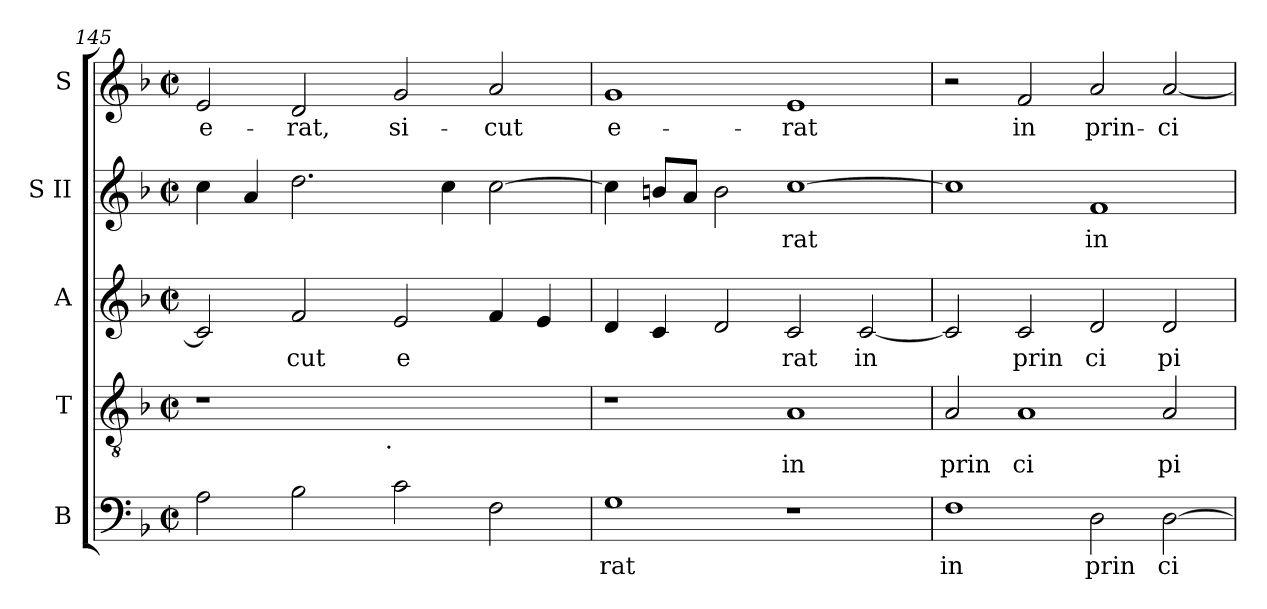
**kern	**text	**kern	**text	**kern	**text	**kern	**text	**kern	**text
*part5	*part5	*part4	*part4	*part3	*part3	*part2	*part2	*part1	*part1
*staff5	*staff5	*staff4	*staff4	*staff3	*staff3	*staff2	*staff2	*staff1	*staff1
*I"B	*	*I"T	*	*I"A	*	*I"S II	*	*I"S	*
*I'B	*	*I'T	*	*I'A	*	*	*	*I'S	*
*clefF4	*	*clefGv2	*	*clefG2	*	*clefG2	*	*clefG2	*
*k[b-]	*	*k[b-]	*	*k[b-]	*	*k[b-]	*	*k[b-]	*
*F:	*	*F:	*	*F:	*	*F:	*	*F:	*
*M2/2	*	*M2/2	*	*M2/2	*	*M2/2	*	*M2/2	*
*met(c|)	*	*met(c|)	*	*met(c|)	*	*met(c|)	*	*met(c|)	*
=145	=145	=145	=145	=145	=145	=145	=145	=145	=145
!	!LO:LY:b:cj	!	!	!	!LO:LY:b:cj	!	!LO:LY:b:cj	!	!LO:LY:b:cj
*	*	*^	*	*	*	*	*	*	*
2A\	.	1r	2ryy	.	2c/]	.	4cc\	--	2e/	e-
!	!	!	!	!	!	!	!	!LO:LY:b:cj	!	!
.	.	.	.	.	.	.	4a/	--	.	.
!	!LO:LY:b:cj	!	!	!	!	!LO:LY:b:cj	!	!LO:LY:b:cj	!	!LO:LY:b:cj
2B-\	.	.	4ryy	.	2f/	cut	2.dd\	--	2d/	-rat,
.	.	.	8...ryy	.	.	.	.	.	.	.
!	!	!	!LO:TX:b:t=.	!	!	!	!	!	!	!
.	.	.	1ryy	.	.	.	.	.	.	.
!	!LO:LY:b:cj	!	!	!	!	!LO:LY:b:cj	!	!	!	!LO:LY:b:cj
2c\	.	1ryy	.	.	2e/	e	.	.	2g/	si-
!	!	!	!	!	!	!	!	!LO:LY:b:cj	!	!
.	.	.	.	.	.	.	4cc\	--	.	.
!	!LO:LY:b:cj	!	!	!	!	!LO:LY:b:cj	!	!LO:LY:b:cj	!	!LO:LY:b:cj
2F\	.	.	.	.	4f/	.	[>2cc\	--	2a/	-cut
!	!	!	!	!	!	!LO:LY:b:cj	!	!	!	!
.	.	.	.	.	4e/	.	.	.	.	.
.	.	.	64ryy	.	.	.	.	.	.	.
=146	=146	=146	=146	=146	=146	=146	=146	=146	=146	=146
!	!LO:LY:b:cj	!	!	!	!	!LO:LY:b:cj	!	!LO:LY:b:cj	!	!LO:LY:b:cj
*	*	*v	*v	*	*	*	*	*	*	*
1G	rat	1r	.	4d/	.	4cc\]	--	1g	e-
!	!	!	!	!	!LO:LY:b:cj	!	!LO:LY:b:cj	!	!
.	.	.	.	4c/	.	8bn/L	--	.	.
!	!	!	!	!	!	!	!LO:LY:b:cj	!	!
.	.	.	.	.	.	8a/J	--	.	.
!	!	!	!	!	!LO:LY:b:cj	!	!LO:LY:b:cj	!	!
.	.	.	.	2d/	.	2b\	--	.	.
!	!	!	!LO:LY:b:cj	!	!LO:LY:b:cj	!	!LO:LY:b:cj	!	!LO:LY:b:cj
1r	.	1A	in	2c/	rat	[>1cc	-rat	1e	-rat
!	!	!	!	!	!LO:LY:b:cj	!	!	!	!
.	.	.	.	[<2c/	in	.	.	.	.
=147	=147	=147	=147	=147	=147	=147	=147	=147	=147
!	!LO:LY:b:cj	!	!LO:LY:b:cj	!	!LO:LY:b:cj	!	!LO:LY:b:cj	!	!
1F	in	2A/	prin	2c/]	.	1cc]	.	2r	.
!	!	!	!LO:LY:b:cj	!	!LO:LY:b:cj	!	!	!	!LO:LY:b:cj
.	.	1A	ci	2c/	prin	.	.	2f/	in
!	!LO:LY:b:cj	!	!	!	!LO:LY:b:cj	!	!LO:LY:b:cj	!	!LO:LY:b:cj
2D\	prin	.	.	2d/	ci	1f	in	2a/	prin-
!	!LO:LY:b:cj	!	!LO:LY:b:cj	!	!LO:LY:b:cj	!	!	!	!LO:LY:b:cj
[>2D\	ci	2A/	pi	2d/	pi	.	.	[>2a/	-ci-
=	=	=	=	=	=	=	=	=	=
*-	*-	*-	*-	*-	*-	*-	*-	*-	*-
